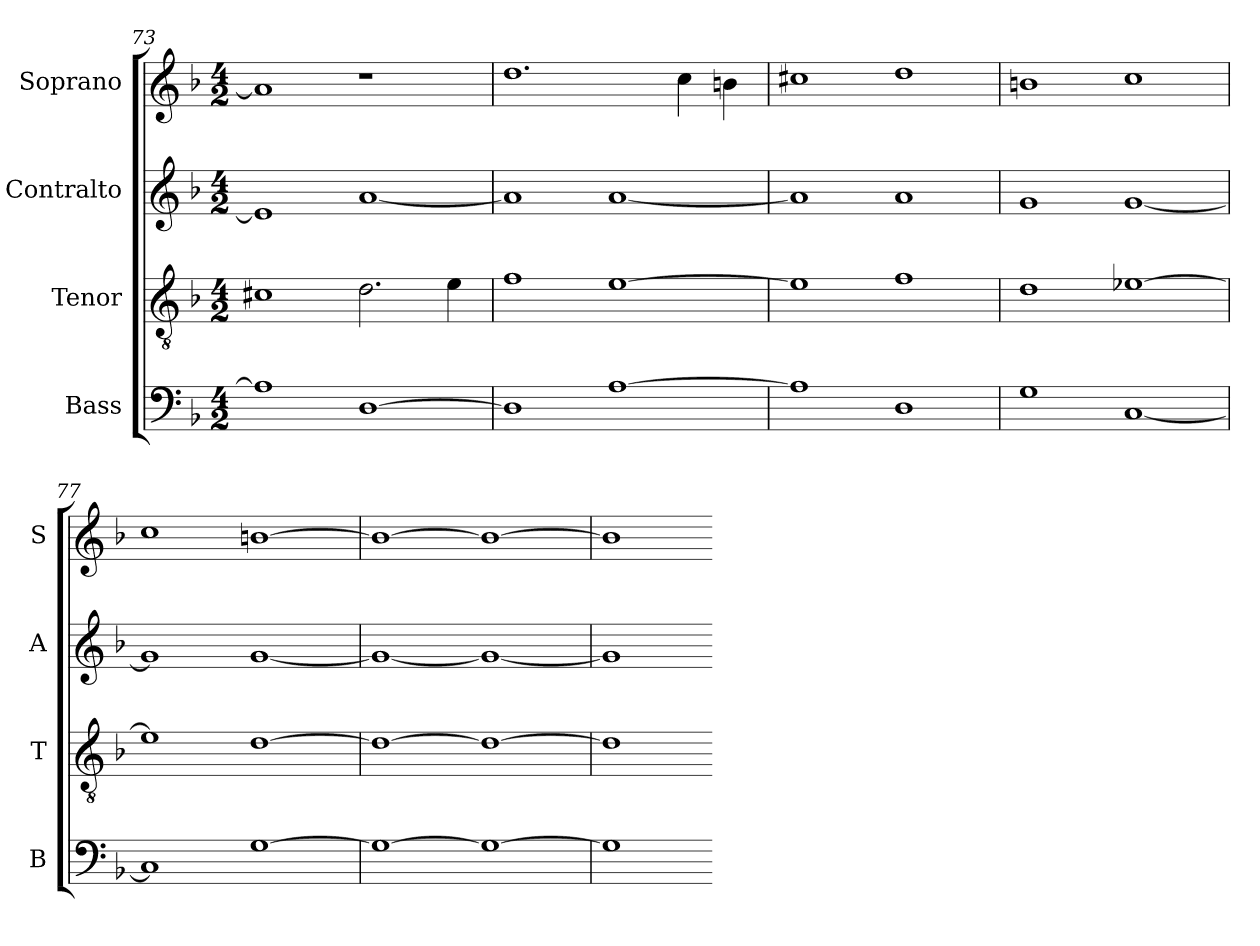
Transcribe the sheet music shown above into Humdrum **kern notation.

**kern	**kern	**kern	**kern
*part4	*part3	*part2	*part1
*staff4	*staff3	*staff2	*staff1
*I"Bass	*I"Tenor	*I"Contralto	*I"Soprano
*I'B	*I'T	*I'A	*I'S
*clefF4	*clefGv2	*clefG2	*clefG2
*k[b-]	*k[b-]	*k[b-]	*k[b-]
*G:dor	*G:dor	*G:dor	*G:dor
*M4/2	*M4/2	*M4/2	*M4/2
=73	=73	=73	=73
1A]	1c#X	1e]	1a]
[1D	2.d	[1a	1r
.	4e	.	.
=74	=74	=74	=74
1D]	1f	1a]	1.dd
[1A	[1e	[1a	.
.	.	.	4cc
.	.	.	4bn
=75	=75	=75	=75
1A]	1e]	1a]	1cc#X
1D	1f	1a	1dd
=76	=76	=76	=76
1G	1d	1g	1bn
[1C	[1e-X	[1g	1cc
=77	=77	=77	=77
1C]	1e-]	1g]	1cc
[1G	[1d	[1g	[1bn
=78	=78	=78	=78
1G_	1d_	1g_	1b_
1G_	1d_	1g_	1b_
=79	=79	=79	=79
1G]	1d]	1g]	1b]
=-	=-	=-	=-
*-	*-	*-	*-
